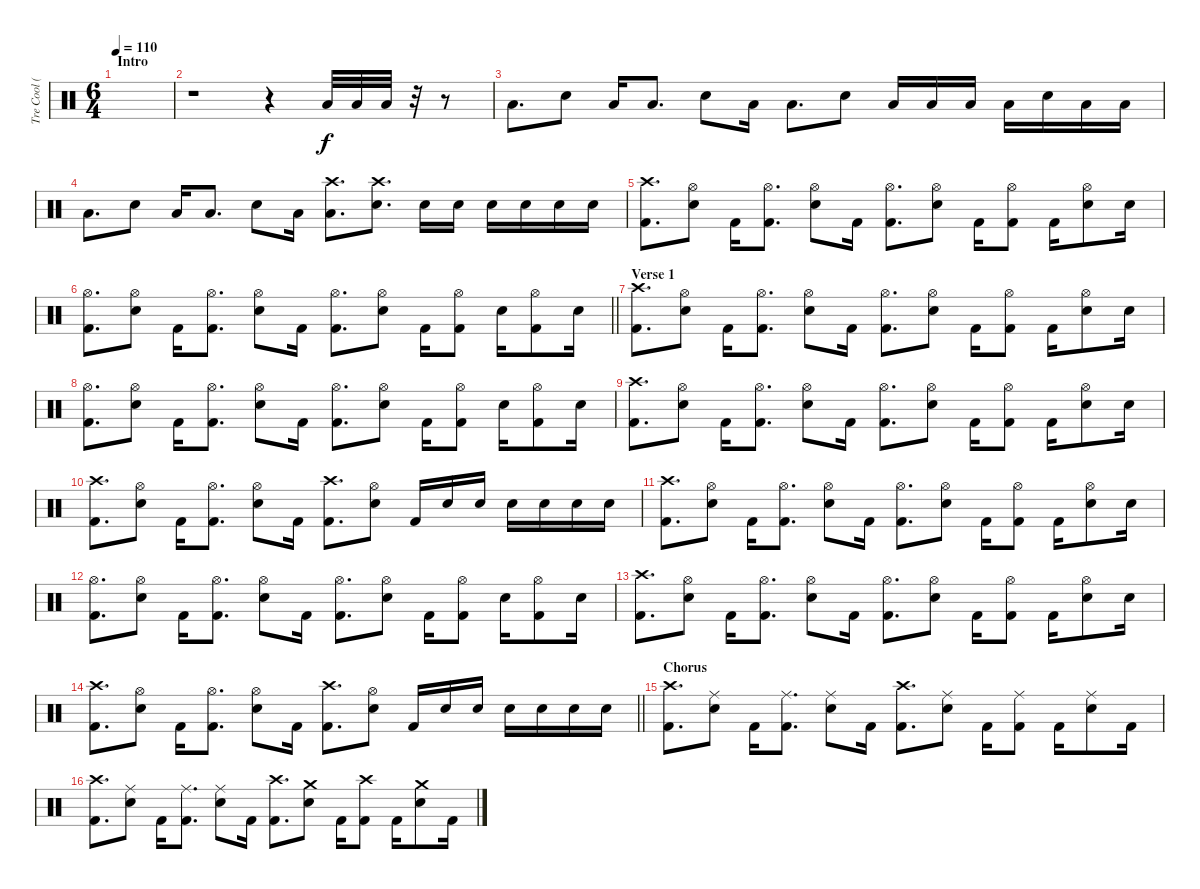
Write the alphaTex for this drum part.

\track ("Tre Cool (Drums)" "Tre Cool (") {instrument percussion}
\staff {score}
\articulation defaults
\ts (6 4)
\section ("" "Intro")
\tempo 110
\clef neutral
\ks c
|
r.1 r.4 "Low Floor Tom (hit)".32 "Low Floor Tom (hit)".32 "Low Floor Tom (hit)".32 r.32 r.8 |
"Low Floor Tom (hit)".8{d} "Electric Snare (hit)".8 "Low Floor Tom (hit)".16 "Low Floor Tom (hit)".8{d} "Electric Snare (hit)".8 "Low Floor Tom (hit)".16 "Low Floor Tom (hit)".8{d} "Electric Snare (hit)".8 "Low Floor Tom (hit)".16 "Low Floor Tom (hit)".16 "Low Floor Tom (hit)".16 "Low Floor Tom (hit)".16 "Electric Snare (hit)".16 "Low Floor Tom (hit)".16 "Low Floor Tom (hit)".16 |
"Low Floor Tom (hit)".8{d} "Electric Snare (hit)".8 "Low Floor Tom (hit)".16 "Low Floor Tom (hit)".8{d} "Electric Snare (hit)".8 "Low Floor Tom (hit)".16 ("Crash high (hit)" "Low Floor Tom (hit)").8{d} ("Crash high (hit)" "Electric Snare (hit)").8{d} "Electric Snare (hit)".16 "Electric Snare (hit)".16 "Electric Snare (hit)".16 "Electric Snare (hit)".16 "Electric Snare (hit)".16 "Electric Snare (hit)".16 |
("Crash high (hit)" "Kick (hit) 2").8{d} ("Hi-Hat (open)" "Electric Snare (hit)").8 "Kick (hit) 2".16 ("Hi-Hat (open)" "Kick (hit) 2").8{d} ("Hi-Hat (open)" "Electric Snare (hit)").8 "Kick (hit) 2".16 ("Hi-Hat (open)" "Kick (hit) 2").8{d} ("Hi-Hat (open)" "Electric Snare (hit)").8 "Kick (hit) 2".16 ("Hi-Hat (open)" "Kick (hit) 2").8 "Kick (hit) 2".16 ("Hi-Hat (open)" "Electric Snare (hit)").8 "Electric Snare (hit)".16 |
\barLineRight lightlight
("Hi-Hat (open)" "Kick (hit) 2").8{d} ("Hi-Hat (open)" "Electric Snare (hit)").8 "Kick (hit) 2".16 ("Hi-Hat (open)" "Kick (hit) 2").8{d} ("Hi-Hat (open)" "Electric Snare (hit)").8 "Kick (hit) 2".16 ("Hi-Hat (open)" "Kick (hit) 2").8{d} ("Hi-Hat (open)" "Electric Snare (hit)").8 "Kick (hit) 2".16 ("Hi-Hat (open)" "Kick (hit) 2").8 "Electric Snare (hit)".16 ("Hi-Hat (open)" "Kick (hit) 2").8 "Electric Snare (hit)".16 |
\section ("" "Verse 1")
("Crash high (hit)" "Kick (hit) 2").8{d} ("Hi-Hat (open)" "Electric Snare (hit)").8 "Kick (hit) 2".16 ("Hi-Hat (open)" "Kick (hit) 2").8{d} ("Hi-Hat (open)" "Electric Snare (hit)").8 "Kick (hit) 2".16 ("Hi-Hat (open)" "Kick (hit) 2").8{d} ("Hi-Hat (open)" "Electric Snare (hit)").8 "Kick (hit) 2".16 ("Hi-Hat (open)" "Kick (hit) 2").8 "Kick (hit) 2".16 ("Hi-Hat (open)" "Electric Snare (hit)").8 "Electric Snare (hit)".16 |
("Hi-Hat (open)" "Kick (hit) 2").8{d} ("Hi-Hat (open)" "Electric Snare (hit)").8 "Kick (hit) 2".16 ("Hi-Hat (open)" "Kick (hit) 2").8{d} ("Hi-Hat (open)" "Electric Snare (hit)").8 "Kick (hit) 2".16 ("Hi-Hat (open)" "Kick (hit) 2").8{d} ("Hi-Hat (open)" "Electric Snare (hit)").8 "Kick (hit) 2".16 ("Hi-Hat (open)" "Kick (hit) 2").8 "Electric Snare (hit)".16 ("Hi-Hat (open)" "Kick (hit) 2").8 "Electric Snare (hit)".16 |
("Crash high (hit)" "Kick (hit) 2").8{d} ("Hi-Hat (open)" "Electric Snare (hit)").8 "Kick (hit) 2".16 ("Hi-Hat (open)" "Kick (hit) 2").8{d} ("Hi-Hat (open)" "Electric Snare (hit)").8 "Kick (hit) 2".16 ("Hi-Hat (open)" "Kick (hit) 2").8{d} ("Hi-Hat (open)" "Electric Snare (hit)").8 "Kick (hit) 2".16 ("Hi-Hat (open)" "Kick (hit) 2").8 "Kick (hit) 2".16 ("Hi-Hat (open)" "Electric Snare (hit)").8 "Electric Snare (hit)".16 |
("Crash high (hit)" "Kick (hit) 2").8{d} ("Hi-Hat (open)" "Electric Snare (hit)").8 "Kick (hit) 2".16 ("Hi-Hat (open)" "Kick (hit) 2").8{d} ("Hi-Hat (open)" "Electric Snare (hit)").8 "Kick (hit) 2".16 ("Crash high (hit)" "Kick (hit) 2").8{d} ("Hi-Hat (open)" "Electric Snare (hit)").8 "Kick (hit) 2".16 "Electric Snare (hit)".16 "Electric Snare (hit)".16 "Electric Snare (hit)".16 "Electric Snare (hit)".16 "Electric Snare (hit)".16 "Electric Snare (hit)".16 |
("Crash high (hit)" "Kick (hit) 2").8{d} ("Hi-Hat (open)" "Electric Snare (hit)").8 "Kick (hit) 2".16 ("Hi-Hat (open)" "Kick (hit) 2").8{d} ("Hi-Hat (open)" "Electric Snare (hit)").8 "Kick (hit) 2".16 ("Hi-Hat (open)" "Kick (hit) 2").8{d} ("Hi-Hat (open)" "Electric Snare (hit)").8 "Kick (hit) 2".16 ("Hi-Hat (open)" "Kick (hit) 2").8 "Kick (hit) 2".16 ("Hi-Hat (open)" "Electric Snare (hit)").8 "Electric Snare (hit)".16 |
("Hi-Hat (open)" "Kick (hit) 2").8{d} ("Hi-Hat (open)" "Electric Snare (hit)").8 "Kick (hit) 2".16 ("Hi-Hat (open)" "Kick (hit) 2").8{d} ("Hi-Hat (open)" "Electric Snare (hit)").8 "Kick (hit) 2".16 ("Hi-Hat (open)" "Kick (hit) 2").8{d} ("Hi-Hat (open)" "Electric Snare (hit)").8 "Kick (hit) 2".16 ("Hi-Hat (open)" "Kick (hit) 2").8 "Electric Snare (hit)".16 ("Hi-Hat (open)" "Kick (hit) 2").8 "Electric Snare (hit)".16 |
("Crash high (hit)" "Kick (hit) 2").8{d} ("Hi-Hat (open)" "Electric Snare (hit)").8 "Kick (hit) 2".16 ("Hi-Hat (open)" "Kick (hit) 2").8{d} ("Hi-Hat (open)" "Electric Snare (hit)").8 "Kick (hit) 2".16 ("Hi-Hat (open)" "Kick (hit) 2").8{d} ("Hi-Hat (open)" "Electric Snare (hit)").8 "Kick (hit) 2".16 ("Hi-Hat (open)" "Kick (hit) 2").8 "Kick (hit) 2".16 ("Hi-Hat (open)" "Electric Snare (hit)").8 "Electric Snare (hit)".16 |
\barLineRight lightlight
("Crash high (hit)" "Kick (hit) 2").8{d} ("Hi-Hat (open)" "Electric Snare (hit)").8 "Kick (hit) 2".16 ("Hi-Hat (open)" "Kick (hit) 2").8{d} ("Hi-Hat (open)" "Electric Snare (hit)").8 "Kick (hit) 2".16 ("Crash high (hit)" "Kick (hit) 2").8{d} ("Hi-Hat (open)" "Electric Snare (hit)").8 "Kick (hit) 2".16 "Electric Snare (hit)".16 "Electric Snare (hit)".16 "Electric Snare (hit)".16 "Electric Snare (hit)".16 "Electric Snare (hit)".16 "Electric Snare (hit)".16 |
\section ("" "Chorus")
("Crash high (hit)" "Kick (hit) 2").8{d} ("Ride (middle)" "Electric Snare (hit)").8 "Kick (hit) 2".16 ("Ride (middle)" "Kick (hit) 2").8{d} ("Ride (middle)" "Electric Snare (hit)").8 "Kick (hit) 2".16 ("Crash high (hit)" "Kick (hit) 2").8{d} ("Ride (middle)" "Electric Snare (hit)").8 "Kick (hit) 2".16 ("Ride (middle)" "Kick (hit) 2").8 "Kick (hit) 2".16 ("Ride (middle)" "Electric Snare (hit)").8 "Kick (hit) 2".16 |
("Crash high (hit)" "Kick (hit) 2").8{d} ("Ride (middle)" "Electric Snare (hit)").8 "Kick (hit) 2".16 ("Ride (middle)" "Kick (hit) 2").8{d} ("Ride (middle)" "Electric Snare (hit)").8 "Kick (hit) 2".16 ("Crash high (hit)" "Kick (hit) 2").8{d} ("Crash medium (hit)" "Electric Snare (hit)").8 "Kick (hit) 2".16 ("Crash high (hit)" "Kick (hit) 2").8 "Kick (hit) 2".16 ("Crash medium (hit)" "Electric Snare (hit)").8 "Kick (hit) 2".16
